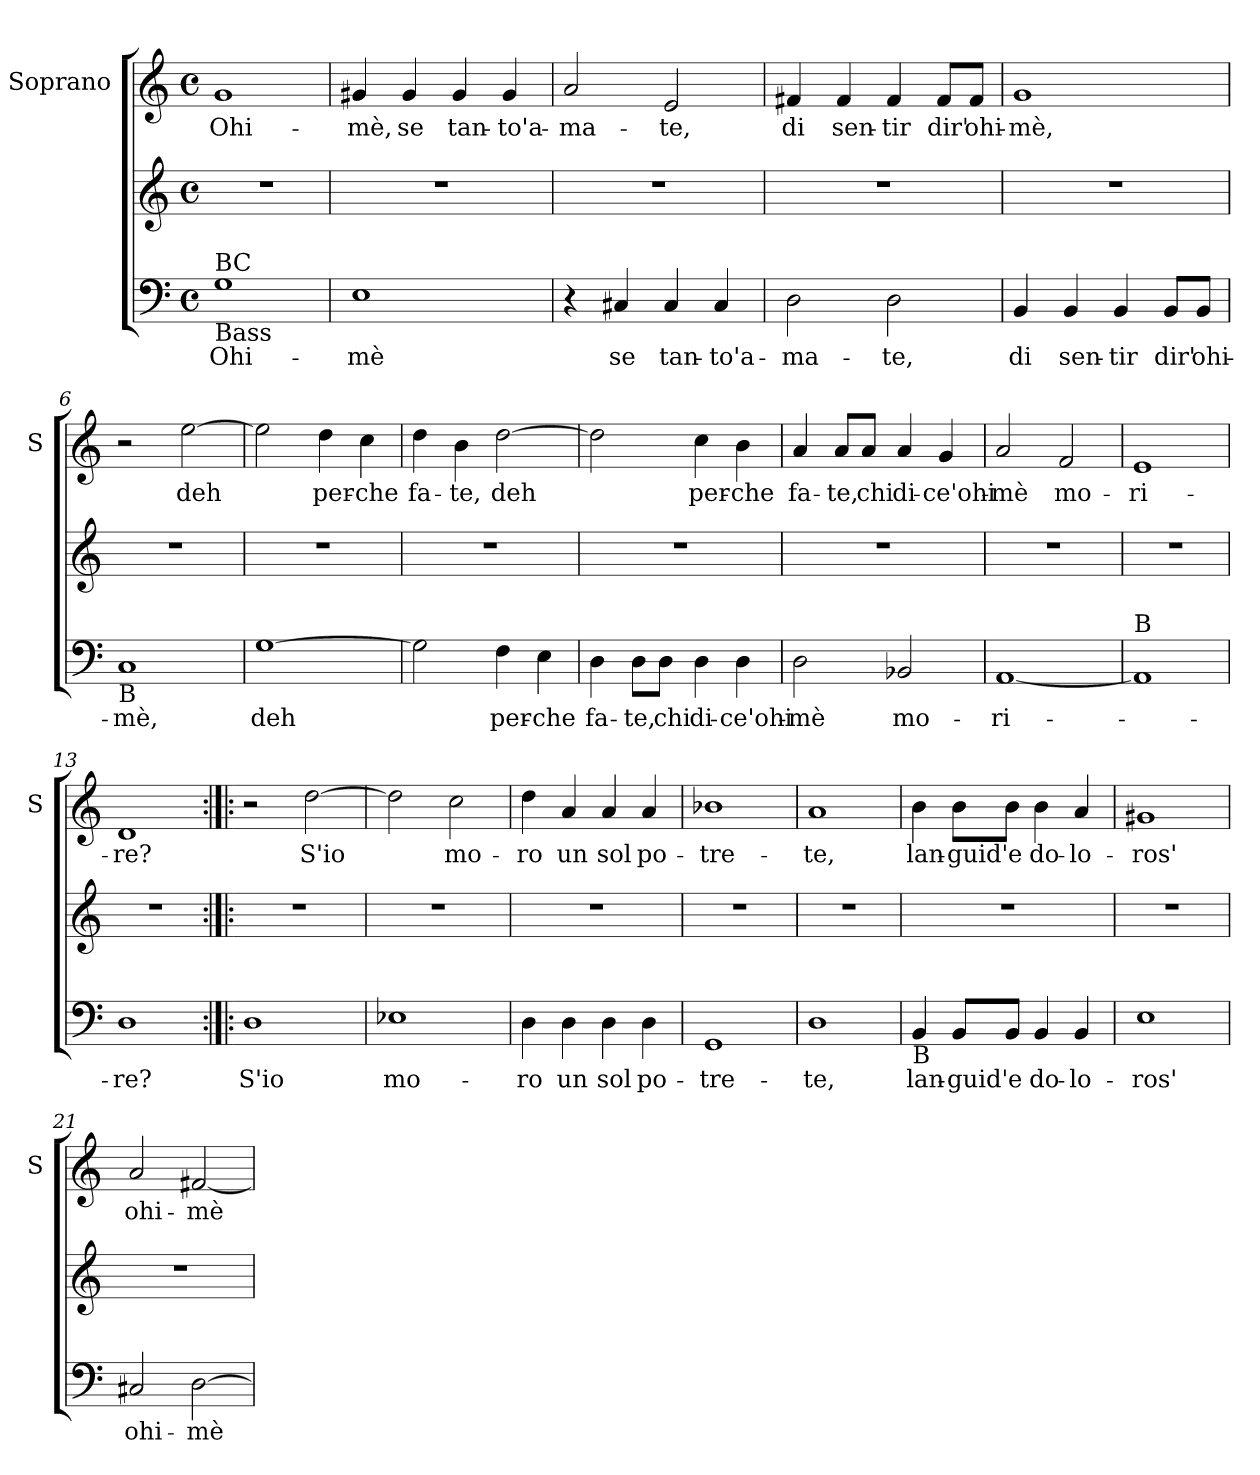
**kern	**text	**kern	**kern	**text
*part2	*part2	*part2	*part1	*part1
*staff3	*staff3	*staff2	*staff1	*staff1
*	*	*	*I"Soprano	*
*	*	*	*I'S	*
*clefF4	*	*clefG2	*clefG2	*
*k[]	*	*k[]	*k[]	*
*C:	*	*C:	*C:	*
*M4/4	*	*M4/4	*M4/4	*
*met(c)	*	*met(c)	*met(c)	*
=1	=1	=1	=1	=1
!LO:TX:a:t=BC	!	!	!	!
!LO:TX:b:t=Bass	!	!	!	!
!	!LO:LY:b	!	!	!LO:LY:b
1G	Ohi-	1r	1g	Ohi-
=2	=2	=2	=2	=2
!	!LO:LY:b	!	!	!LO:LY:b
1E	-mè	1r	4g#X/	-mè,
!	!	!	!	!LO:LY:b
.	.	.	4g#/	se
!	!	!	!	!LO:LY:b
.	.	.	4g#/	tan-
!	!	!	!	!LO:LY:b
.	.	.	4g#/	-to'a-
=3	=3	=3	=3	=3
!	!	!	!	!LO:LY:b
4r	.	1r	2a/	-ma-
!	!LO:LY:b	!	!	!
4C#X/	se	.	.	.
!	!LO:LY:b	!	!	!LO:LY:b
4C#/	tan-	.	2e/	-te,
!	!LO:LY:b	!	!	!
4C#/	-to'a-	.	.	.
=4	=4	=4	=4	=4
!	!LO:LY:b	!	!	!LO:LY:b
2D\	-ma-	1r	4f#X/	di
!	!	!	!	!LO:LY:b
.	.	.	4f#/	sen-
!	!LO:LY:b	!	!	!LO:LY:b
2D\	-te,	.	4f#/	-tir
!	!	!	!	!LO:LY:b
.	.	.	8f#/L	dir'
!	!	!	!	!LO:LY:b
.	.	.	8f#/J	ohi-
=5	=5	=5	=5	=5
!	!LO:LY:b	!	!	!LO:LY:b
4BB/	di	1r	1g	-mè,
!	!LO:LY:b	!	!	!
4BB/	sen-	.	.	.
!	!LO:LY:b	!	!	!
4BB/	-tir	.	.	.
!	!LO:LY:b	!	!	!
8BB/L	dir'	.	.	.
!	!LO:LY:b	!	!	!
8BB/J	ohi-	.	.	.
!!LO:LB:g=z
=6	=6	=6	=6	=6
!LO:TX:b:t=B	!	!	!	!
!	!LO:LY:b	!	!	!
1C	-mè,	1r	2r	.
!	!	!	!	!LO:LY:b
.	.	.	[2ee\	deh
=7	=7	=7	=7	=7
!	!LO:LY:b	!	!	!
[1G	deh	1r	2ee\]	.
!	!	!	!	!LO:LY:b
.	.	.	4dd\	per-
!	!	!	!	!LO:LY:b
.	.	.	4cc\	-che
=8	=8	=8	=8	=8
!	!	!	!	!LO:LY:b
2G\]	.	1r	4dd\	fa-
!	!	!	!	!LO:LY:b
.	.	.	4b\	-te,
!	!LO:LY:b	!	!	!LO:LY:b
4F\	per-	.	[2dd\	deh
!	!LO:LY:b	!	!	!
4E\	-che	.	.	.
=9	=9	=9	=9	=9
!	!LO:LY:b	!	!	!
4D\	fa-	1r	2dd\]	.
!	!LO:LY:b	!	!	!
8D\L	-te,	.	.	.
!	!LO:LY:b	!	!	!
8D\J	chi	.	.	.
!	!LO:LY:b	!	!	!LO:LY:b
4D\	di-	.	4cc\	per-
!	!LO:LY:b	!	!	!LO:LY:b
4D\	-ce'ohi-	.	4b\	-che
=10	=10	=10	=10	=10
!	!LO:LY:b	!	!	!LO:LY:b
2D\	-mè	1r	4a/	fa-
!	!	!	!	!LO:LY:b
.	.	.	8a/L	-te,
!	!	!	!	!LO:LY:b
.	.	.	8a/J	chi
!	!LO:LY:b	!	!	!LO:LY:b
2BB-X/	mo-	.	4a/	di-
!	!	!	!	!LO:LY:b
.	.	.	4g/	-ce'ohi-
=11	=11	=11	=11	=11
!	!LO:LY:b	!	!	!LO:LY:b
[1AA	-ri-	1r	2a/	-mè
!	!	!	!	!LO:LY:b
.	.	.	2f/	mo-
!!LO:LB:g=z
=12	=12	=12	=12	=12
!LO:TX:a:t=B	!	!	!	!
!	!	!	!	!LO:LY:b
1AA]	.	1r	1e	-ri-
=13	=13	=13	=13	=13
!	!LO:LY:b	!	!	!LO:LY:b
1D	-re?	1r	1d	-re?
=14:|!|:	=14:|!|:	=14:|!|:	=14:|!|:	=14:|!|:
!	!LO:LY:b	!	!	!
1D	S'io	1r	2r	.
!	!	!	!	!LO:LY:b
.	.	.	[2dd\	S'io
=15	=15	=15	=15	=15
!	!LO:LY:b	!	!	!
1E-X	mo-	1r	2dd\]	.
!	!	!	!	!LO:LY:b
.	.	.	2cc\	mo-
=16	=16	=16	=16	=16
!	!LO:LY:b	!	!	!LO:LY:b
4D\	-ro	1r	4dd\	-ro
!	!LO:LY:b	!	!	!LO:LY:b
4D\	un	.	4a/	un
!	!LO:LY:b	!	!	!LO:LY:b
4D\	sol	.	4a/	sol
!	!LO:LY:b	!	!	!LO:LY:b
4D\	po-	.	4a/	po-
=17	=17	=17	=17	=17
!	!LO:LY:b	!	!	!LO:LY:b
1GG	-tre-	1r	1b-X	-tre-
=18	=18	=18	=18	=18
!	!LO:LY:b	!	!	!LO:LY:b
1D	-te,	1r	1a	-te,
!!LO:PB:g=z
=19	=19	=19	=19	=19
!LO:TX:b:t=B	!	!	!	!
!	!LO:LY:b	!	!	!LO:LY:b
4BB/	lan-	1r	4b\	lan-
!	!LO:LY:b	!	!	!LO:LY:b
8BB/L	-guid'	.	8b\L	-guid'
!	!LO:LY:b	!	!	!LO:LY:b
8BB/J	e	.	8b\J	e
!	!LO:LY:b	!	!	!LO:LY:b
4BB/	do-	.	4b\	do-
!	!LO:LY:b	!	!	!LO:LY:b
4BB/	-lo-	.	4a/	-lo-
=20	=20	=20	=20	=20
!	!LO:LY:b	!	!	!LO:LY:b
1E	-ros'	1r	1g#X	-ros'
=21	=21	=21	=21	=21
!	!LO:LY:b	!	!	!LO:LY:b
2C#X/	ohi-	1r	2a/	ohi-
!	!LO:LY:b	!	!	!LO:LY:b
[2D\	-mè	.	[2f#X/	-mè
=	=	=	=	=
*-	*-	*-	*-	*-
